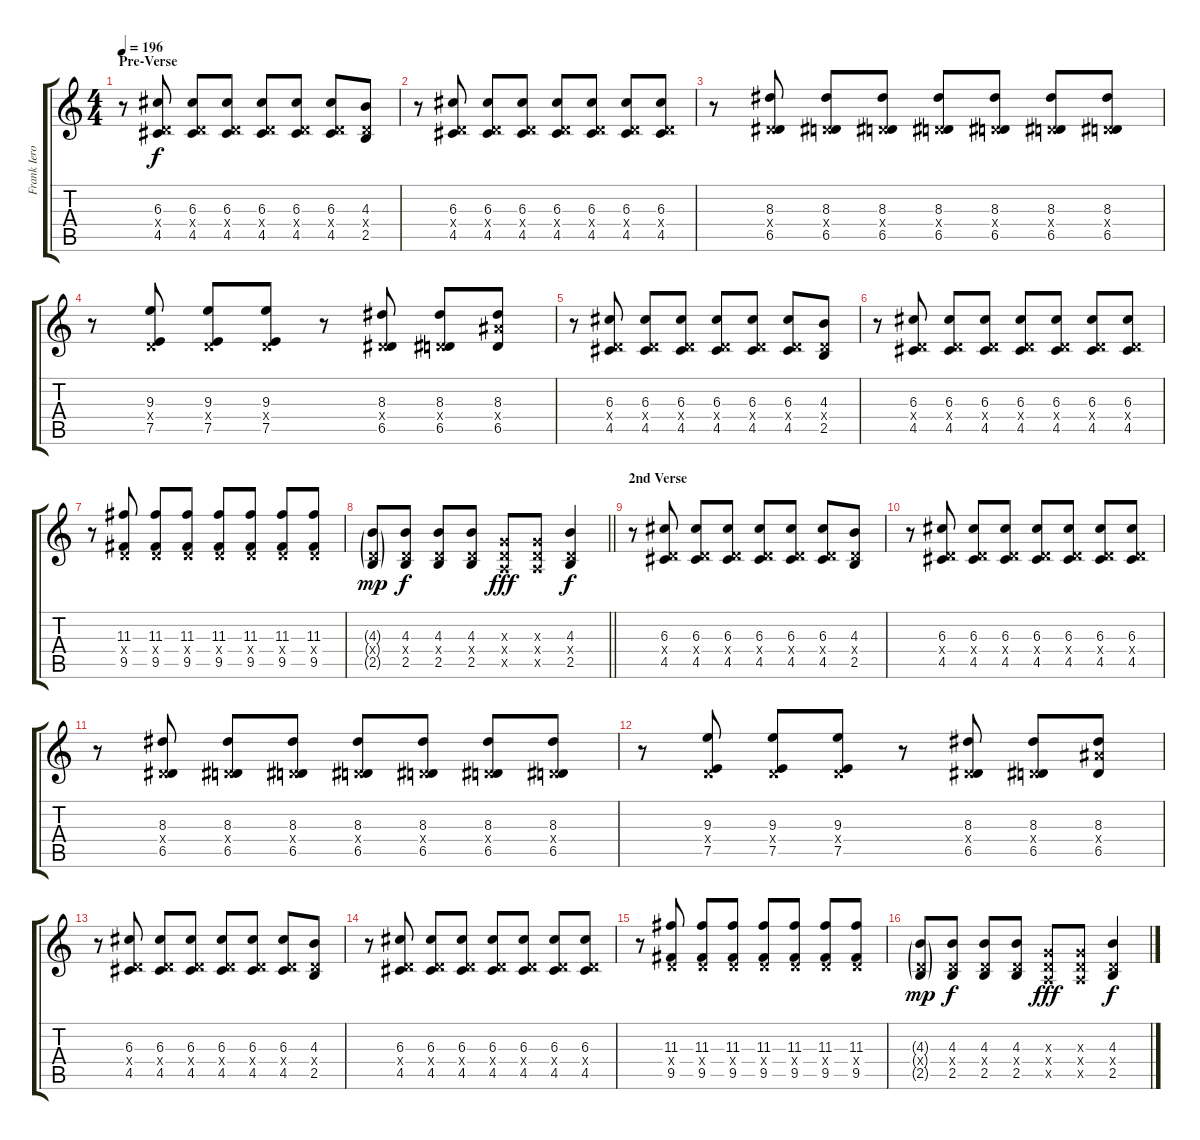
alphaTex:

\track ("Frank Iero" "Frank Iero") {instrument distortionguitar}
\staff {score tabs}
\tuning (E4 B3 G3 D3 A2 E2) {hide}
\ts (4 4)
\section ("" "Pre-Verse")
\tempo 196
\clef g2
\ks c
r.8{dy f} (6.3 0.4{x} 4.5).8 (6.3 0.4{x} 4.5).8 (6.3 0.4{x} 4.5).8 (6.3 0.4{x} 4.5).8 (6.3 0.4{x} 4.5).8 (6.3 0.4{x} 4.5).8 (4.3 0.4{x} 2.5).8 |
r.8 (6.3 0.4{x} 4.5).8 (6.3 0.4{x} 4.5).8 (6.3 0.4{x} 4.5).8 (6.3 0.4{x} 4.5).8 (6.3 0.4{x} 4.5).8 (6.3 0.4{x} 4.5).8 (6.3 0.4{x} 4.5).8 |
r.8 (8.3 0.4{x} 6.5).8 (8.3 0.4{x} 6.5).8 (8.3 0.4{x} 6.5).8 (8.3 0.4{x} 6.5).8 (8.3 0.4{x} 6.5).8 (8.3 0.4{x} 6.5).8 (8.3 0.4{x} 6.5).8 |
r.8 (9.3 0.4{x} 7.5).8 (9.3 0.4{x} 7.5).8 (9.3 0.4{x} 7.5).8 r.8 (8.3 0.4{x} 6.5).8 (8.3 0.4{x} 6.5).8 (8.3 8.4{x} 6.5).8 |
r.8 (6.3 0.4{x} 4.5).8 (6.3 0.4{x} 4.5).8 (6.3 0.4{x} 4.5).8 (6.3 0.4{x} 4.5).8 (6.3 0.4{x} 4.5).8 (6.3 0.4{x} 4.5).8 (4.3 0.4{x} 2.5).8 |
r.8 (6.3 0.4{x} 4.5).8 (6.3 0.4{x} 4.5).8 (6.3 0.4{x} 4.5).8 (6.3 0.4{x} 4.5).8 (6.3 0.4{x} 4.5).8 (6.3 0.4{x} 4.5).8 (6.3 0.4{x} 4.5).8 |
r.8 (11.3 0.4{x} 9.5).8 (11.3 0.4{x} 9.5).8 (11.3 0.4{x} 9.5).8 (11.3 0.4{x} 9.5).8 (11.3 0.4{x} 9.5).8 (11.3 0.4{x} 9.5).8 (11.3 0.4{x} 9.5).8 |
\barLineRight lightlight
(4.3{g} 0.4{g x} 2.5{g}).8{dy mp} (4.3 0.4{x} 2.5).8{dy f} (4.3 0.4{x} 2.5).8 (4.3 0.4{x} 2.5).8 (0.3{x} 0.4{x} 0.5{x}).8{dy fff} (0.3{x} 0.4{x} 0.5{x}).8 (4.3 0.4{x} 2.5).4{dy f} |
\section ("" "2nd Verse")
r.8 (6.3 0.4{x} 4.5).8 (6.3 0.4{x} 4.5).8 (6.3 0.4{x} 4.5).8 (6.3 0.4{x} 4.5).8 (6.3 0.4{x} 4.5).8 (6.3 0.4{x} 4.5).8 (4.3 0.4{x} 2.5).8 |
r.8 (6.3 0.4{x} 4.5).8 (6.3 0.4{x} 4.5).8 (6.3 0.4{x} 4.5).8 (6.3 0.4{x} 4.5).8 (6.3 0.4{x} 4.5).8 (6.3 0.4{x} 4.5).8 (6.3 0.4{x} 4.5).8 |
r.8 (8.3 0.4{x} 6.5).8 (8.3 0.4{x} 6.5).8 (8.3 0.4{x} 6.5).8 (8.3 0.4{x} 6.5).8 (8.3 0.4{x} 6.5).8 (8.3 0.4{x} 6.5).8 (8.3 0.4{x} 6.5).8 |
r.8 (9.3 0.4{x} 7.5).8 (9.3 0.4{x} 7.5).8 (9.3 0.4{x} 7.5).8 r.8 (8.3 0.4{x} 6.5).8 (8.3 0.4{x} 6.5).8 (8.3 8.4{x} 6.5).8 |
r.8 (6.3 0.4{x} 4.5).8 (6.3 0.4{x} 4.5).8 (6.3 0.4{x} 4.5).8 (6.3 0.4{x} 4.5).8 (6.3 0.4{x} 4.5).8 (6.3 0.4{x} 4.5).8 (4.3 0.4{x} 2.5).8 |
r.8 (6.3 0.4{x} 4.5).8 (6.3 0.4{x} 4.5).8 (6.3 0.4{x} 4.5).8 (6.3 0.4{x} 4.5).8 (6.3 0.4{x} 4.5).8 (6.3 0.4{x} 4.5).8 (6.3 0.4{x} 4.5).8 |
r.8 (11.3 0.4{x} 9.5).8 (11.3 0.4{x} 9.5).8 (11.3 0.4{x} 9.5).8 (11.3 0.4{x} 9.5).8 (11.3 0.4{x} 9.5).8 (11.3 0.4{x} 9.5).8 (11.3 0.4{x} 9.5).8 |
(4.3{g} 0.4{g x} 2.5{g}).8{dy mp} (4.3 0.4{x} 2.5).8{dy f} (4.3 0.4{x} 2.5).8 (4.3 0.4{x} 2.5).8 (0.3{x} 0.4{x} 0.5{x}).8{dy fff} (0.3{x} 0.4{x} 0.5{x}).8 (4.3 0.4{x} 2.5).4{dy f}
